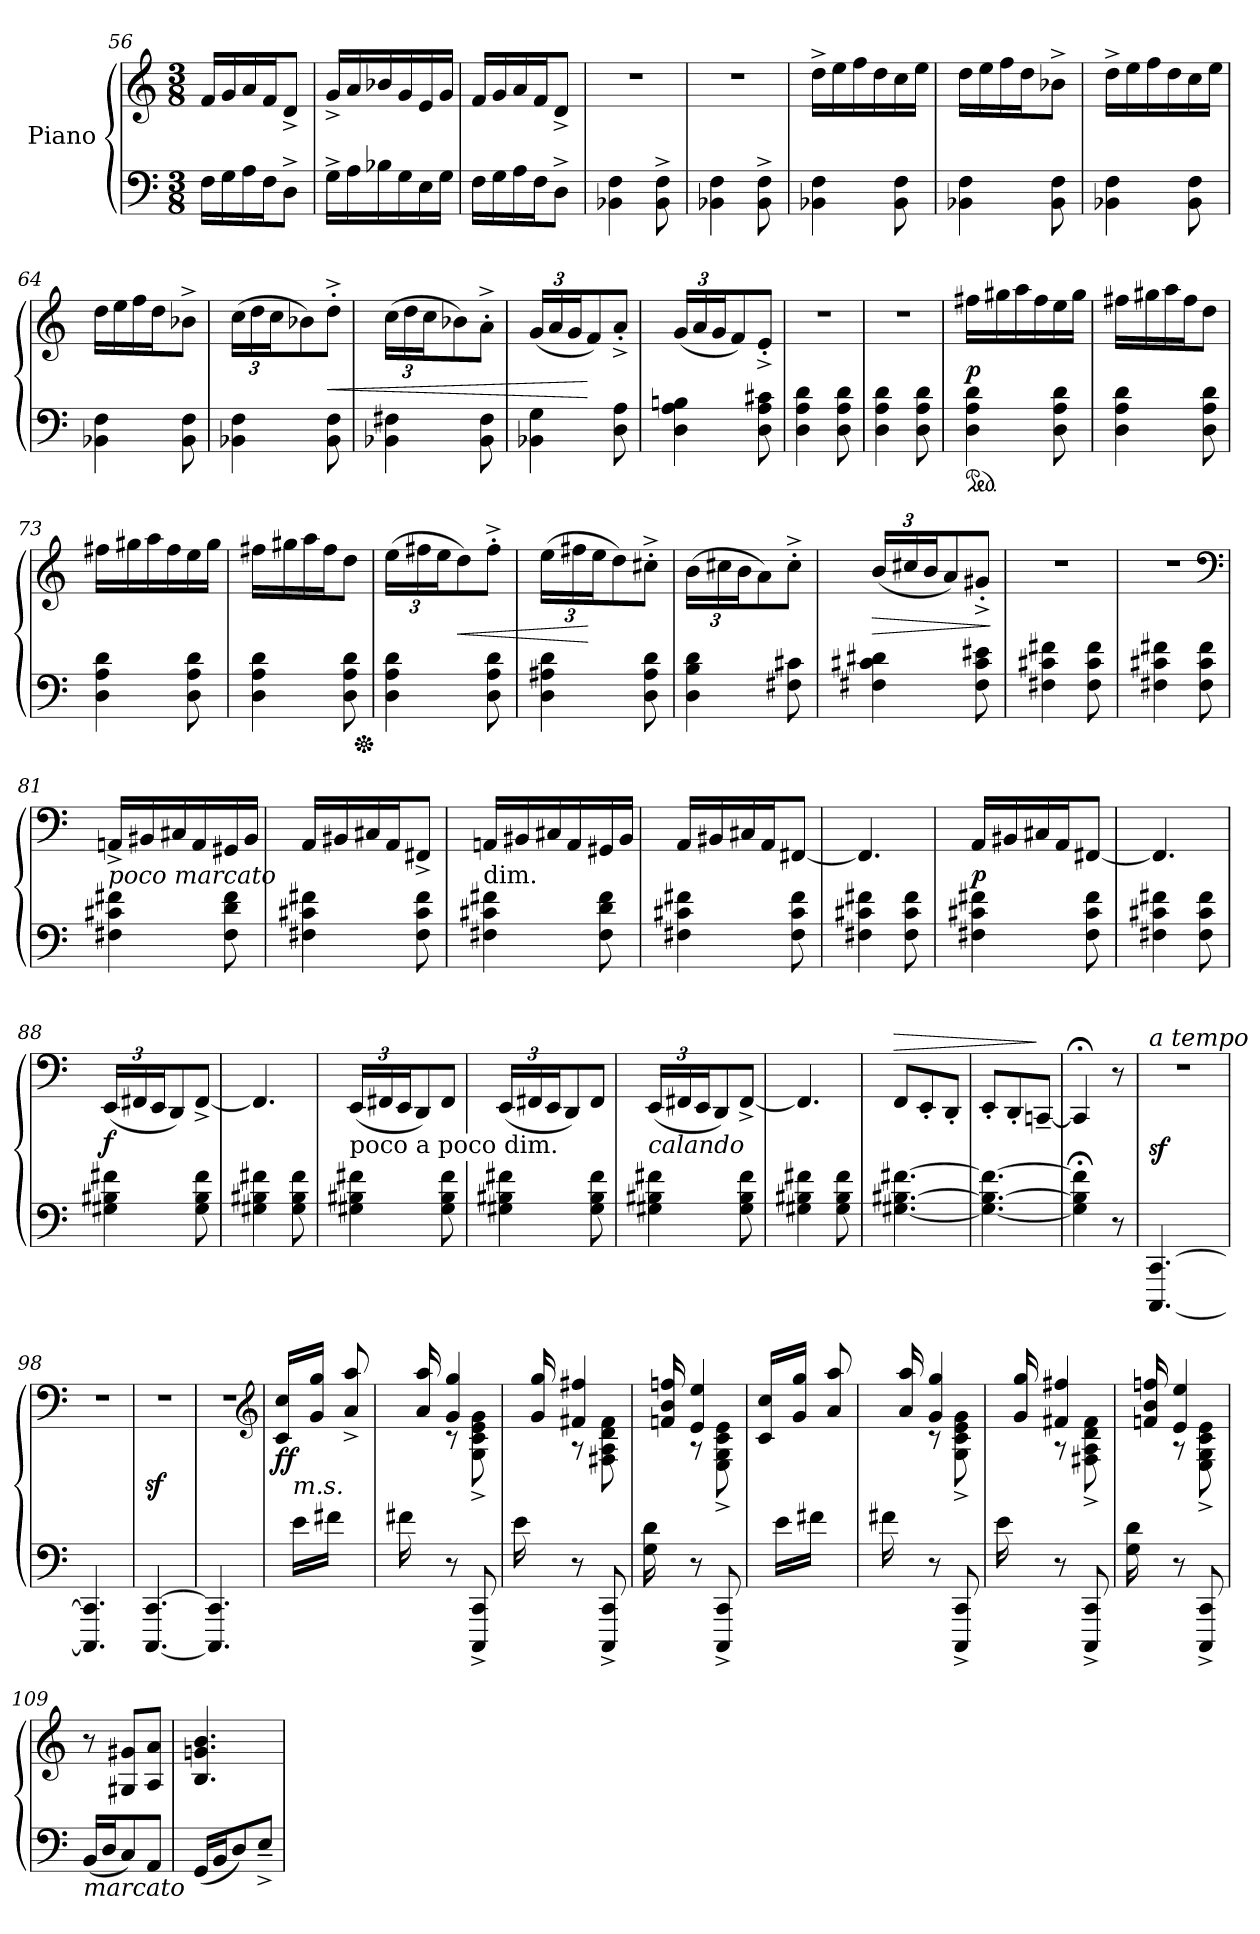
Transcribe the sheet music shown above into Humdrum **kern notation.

**kern	**kern	**dynam
*part1	*part1	*part1
*staff2	*staff1	*staff1/2
*I"Piano	*	*
*clefF4	*clefG2	*
*k[]	*k[]	*
*C:	*C:	*
*M3/8	*M3/8	*
=56	=56	=56
16F\LL	16f/LL	.
16G\	16g/	.
16A\	16a/	.
16F\J	16f/J	.
8D^\J	8d^>/J	.
=57	=57	=57
16G^\LL	16g^>/LL	.
16A\	16a/	.
16B-X\	16b-X/	.
16G\	16g/	.
16E\	16e/	.
16G\JJ	16g/JJ	.
=58	=58	=58
16F\LL	16f/LL	.
16G\	16g/	.
16A\	16a/	.
16F\J	16f/J	.
8D^\J	8d^>/J	.
=59	=59	=59
4BB-X\ 4F\	4.r	.
8BB-^\ 8F^\	.	.
=60	=60	=60
4BB-X\ 4F\	4.r	.
8BB-^\ 8F^\	.	.
=61	=61	=61
4BB-X\ 4F\	16dd^\LL	.
.	16ee\	.
.	16ff\	.
.	16dd\	.
8BB-\ 8F\	16cc\	.
.	16ee\JJ	.
=62	=62	=62
4BB-X\ 4F\	16dd\LL	.
.	16ee\	.
.	16ff\	.
.	16dd\J	.
8BB-\ 8F\	8b-X^\J	.
=63	=63	=63
4BB-X\ 4F\	16dd^\LL	.
.	16ee\	.
.	16ff\	.
.	16dd\	.
8BB-\ 8F\	16cc\	.
.	16ee\JJ	.
=64	=64	=64
4BB-X\ 4F\	16dd\LL	.
.	16ee\	.
.	16ff\	.
.	16dd\J	.
8BB-\ 8F\	8b-X^\J	.
=65	=65	=65
4BB-X\ 4F\	(24cc\LL	.
.	24dd\	.
.	24cc\J	.
.	8b-X\)	.
8BB-\ 8F\	8dd'^\J	<
=66	=66	=66
4BB-X\ 4F#X\	(24cc\LL	.
.	24dd\	.
.	24cc\J	.
.	8b-X\)	.
8BB-\ 8F#\	8a'^\J	.
=67	=67	=67
4BB-X\ 4G\	(24g/LL	.
.	24a/	.
.	24g/J	.
.	8f/)	[
8D\ 8A\	8a'^/J	.
=68	=68	=68
4D\ 4A\ 4Bn\	(24g/LL	.
.	24a/	.
.	24g/J	.
.	8f/)	.
8D\ 8A\ 8c#X\	8e'^/J	.
=69	=69	=69
4D\ 4A\ 4d\	4.r	.
8D\ 8A\ 8d\	.	.
=70	=70	=70
4D\ 4A\ 4d\	4.r	.
8D\ 8A\ 8d\	.	.
=71	=71	=71
*ped	*	*
4D\ 4A\ 4d\	16ff#X\LL	p
.	16gg#X\	.
.	16aa\	.
.	16ff#\	.
8D\ 8A\ 8d\	16ee\	.
.	16gg#\JJ	.
=72	=72	=72
4D\ 4A\ 4d\	16ff#X\LL	.
.	16gg#X\	.
.	16aa\	.
.	16ff#\J	.
8D\ 8A\ 8d\	8dd\J	.
=73	=73	=73
4D\ 4A\ 4d\	16ff#X\LL	.
.	16gg#X\	.
.	16aa\	.
.	16ff#\	.
8D\ 8A\ 8d\	16ee\	.
.	16gg#\JJ	.
=74	=74	=74
4D\ 4A\ 4d\	16ff#X\LL	.
.	16gg#X\	.
.	16aa\	.
.	16ff#\J	.
8D\ 8A\ 8d\	8dd\J	.
*Xped	*	*
=75	=75	=75
4D\ 4A\ 4d\	(24ee\LL	.
.	24ff#X\	.
.	24ee\J	.
.	8dd\)	<
8D\ 8A\ 8d\	8ff#'^\J	.
=76	=76	=76
4D\ 4A#X\ 4d\	(24ee\LL	.
.	24ff#X\	.
.	24ee\J	[
.	8dd\)	.
8D\ 8A#\ 8d\	8cc#X'^\J	.
=77	=77	=77
4D\ 4B\ 4d\	(24b\LL	.
.	24cc#X\	.
.	24b\J	.
.	8a\)	.
8F#X\ 8c#X\	8cc#'^\J	.
=78	=78	=78
4F#X\ 4c#X\ 4d#X\	(24b/LL	>
.	24cc#X/	.
.	24b/J	.
.	8a/)	.
8F#\ 8c#\ 8e#X\	8g#X'^>/J	.
.	.	]
=79	=79	=79
4F#X\ 4c#X\ 4f#X\	4.r	.
8F#\ 8c#\ 8f#\	.	.
=80	=80	=80
4F#X\ 4c#X\ 4f#X\	4.r	.
8F#\ 8c#\ 8f#\	.	.
*	*clefF4	*
=81	=81	=81
!	!LO:TX:b:i:t=poco marcato	!
4F#X\ 4c#X\ 4f#X\	16AAn^>/LL	.
.	16BB#X/	.
.	16C#X/	.
.	16AA/	.
8F#\ 8d\ 8f#\	16GG#X/	.
.	16BB#/JJ	.
=82	=82	=82
4F#X\ 4c#X\ 4f#X\	16AA/LL	.
.	16BB#X/	.
.	16C#X/	.
.	16AA/J	.
8F#\ 8c#\ 8f#\	8FF#X^>/J	.
=83	=83	=83
!	!LO:TX:c:t=dim.	!
4F#X\ 4c#X\ 4f#X\	16AAn/LL	.
.	16BB#X/	.
.	16C#X/	.
.	16AA/	.
8F#\ 8d\ 8f#\	16GG#X/	.
.	16BB#/JJ	.
=84	=84	=84
4F#X\ 4c#X\ 4f#X\	16AA/LL	.
.	16BB#X/	.
.	16C#X/	.
.	16AA/J	.
8F#\ 8c#\ 8f#\	[8FF#X/J	.
=85	=85	=85
4F#X\ 4c#X\ 4f#X\	4.FF#/]	.
8F#\ 8c#\ 8f#\	.	.
=86	=86	=86
4F#X\ 4c#X\ 4f#X\	16AA/LL	p
.	16BB#X/	.
.	16C#X/	.
.	16AA/J	.
8F#\ 8c#\ 8f#\	[8FF#X/J	.
=87	=87	=87
4F#X\ 4c#X\ 4f#X\	4.FF#/]	.
8F#\ 8c#\ 8f#\	.	.
=88	=88	=88
4G#X\ 4B#X\ 4f#X\	(24EE/LL	f
.	24FF#X/	.
.	24EE/J	.
.	8DD/)	.
8G#\ 8B#\ 8f#\	[8FF#^>/J	.
=89	=89	=89
4G#X\ 4B#X\ 4f#X\	4.FF#/]	.
8G#\ 8B#\ 8f#\	.	.
=90	=90	=90
!	!LO:TX:c:t=poco a poco dim.	!
4G#X\ 4B#X\ 4f#X\	(24EE/LL	.
.	24FF#X/	.
.	24EE/J	.
.	8DD/)	.
8G#\ 8B#\ 8f#\	8FF#/J	.
=91	=91	=91
4G#X\ 4B#X\ 4f#X\	(24EE/LL	.
.	24FF#X/	.
.	24EE/J	.
.	8DD/)	.
8G#\ 8B#\ 8f#\	8FF#/J	.
=92	=92	=92
!	!LO:TX:b:i:t=calando	!
4G#X\ 4B#X\ 4f#X\	(24EE/LL	.
.	24FF#X/	.
.	24EE/J	.
.	8DD/)	.
8G#\ 8B#\ 8f#\	[8FF#^>/J	.
=93	=93	=93
4G#X\ 4B#X\ 4f#X\	4.FF#/]	.
8G#\ 8B#\ 8f#\	.	.
=94	=94	=94
!	!	!LO:HP:a
[4.G#X\ [4.B#X\ [4.f#X\	8FF/L	>
.	8EE'/	.
.	8DD'/J	.
=95	=95	=95
4.G#_\ 4.B#_\ 4.f#_\	8EE'/L	.
.	8DD'/	.
.	[8CCn~/J	]
=96	=96	=96
4G#];\ 4B#];\ 4f#];\	4CC;</]	.
8r	8r	.
=97	=97	=97
!	!LO:TX:a:i:t=a tempo	!
[4.CCC/ [4.CC/	4.r	sf
=98	=98	=98
4.CCC]/ 4.CC]/	4.r	.
=99	=99	=99
[4.CCC/ [4.CC/	4.r	sf
=100	=100	=100
4.CCC]/ 4.CC]/	4.r	.
*	*clefG2	*
=101	=101	=101
16ryy	16c/ 16cc/LL	ff
!LO:TX:a:i:t=m.s.	!	!
16e\LL	16ryy	.
16ryy	16g/ 16gg/JJ	.
16f#X\JJ	16ryy	.
8ryy	8a^>/ 8aa^>/	.
=102	=102	=102
*	*^	*
16f#X\	16ryy	8ryy	.
16ryy	16a/ 16aa/	.	.
8r	4g/ 4gg/	8r	.
8CCC^>/ 8CC^>/	.	8G^>\ 8c^>\ 8e^>\ 8g^>\	.
=103	=103	=103	=103
16e\	16ryy	8ryy	.
16ryy	16g/ 16gg/	.	.
8r	4f#X/ 4ff#X/	8r	.
8CCC^>/ 8CC^>/	.	8F#X\ 8A\ 8d\ 8f#\	.
=104	=104	=104	=104
16G\ 16d\	16ryy	8ryy	.
16ryy	16fn/ 16b/ 16ffn/	.	.
8r	4e/ 4ee/	8r	.
8CCC^>/ 8CC^>/	.	8E^>\ 8G^>\ 8c^>\ 8e^>\	.
*	*v	*v	*
=105	=105	=105
16ryy	16c/ 16cc/LL	.
16e\LL	16ryy	.
16ryy	16g/ 16gg/JJ	.
16f#X\JJ	16ryy	.
8ryy	8a/ 8aa/	.
=106	=106	=106
*	*^	*
16f#X\	16ryy	8ryy	.
16ryy	16a/ 16aa/	.	.
8r	4g/ 4gg/	8r	.
8CCC^>/ 8CC^>/	.	8G^\ 8c^\ 8e^\ 8g^\	.
=107	=107	=107	=107
16e\	16ryy	8ryy	.
16ryy	16g/ 16gg/	.	.
8r	4f#X/ 4ff#X/	8r	.
8CCC^>/ 8CC^>/	.	8F#X^\ 8A^\ 8d^\ 8f#^\	.
=108	=108	=108	=108
16G\ 16d\	16ryy	8ryy	.
16ryy	16fn/ 16b/ 16ffn/	.	.
8r	4e/ 4ee/	8r	.
8CCC^>/ 8CC^>/	.	8E^\ 8G^\ 8c^\ 8e^\	.
=109	=109	=109	=109
!LO:TX:b:i:t=marcato	!	!	!
*	*v	*v	*
(16BB/LL	8r	.
16D/J	.	.
8C/)	8G#X/ 8g#X/L	.
8AA/J	8A/ 8a/J	.
=110	=110	=110
(16GG/LL	4.B/ 4.gn/ 4.b/	.
16BB/J	.	.
8D/)	.	.
8E~>^/J	.	.
=	=	=
*-	*-	*-
